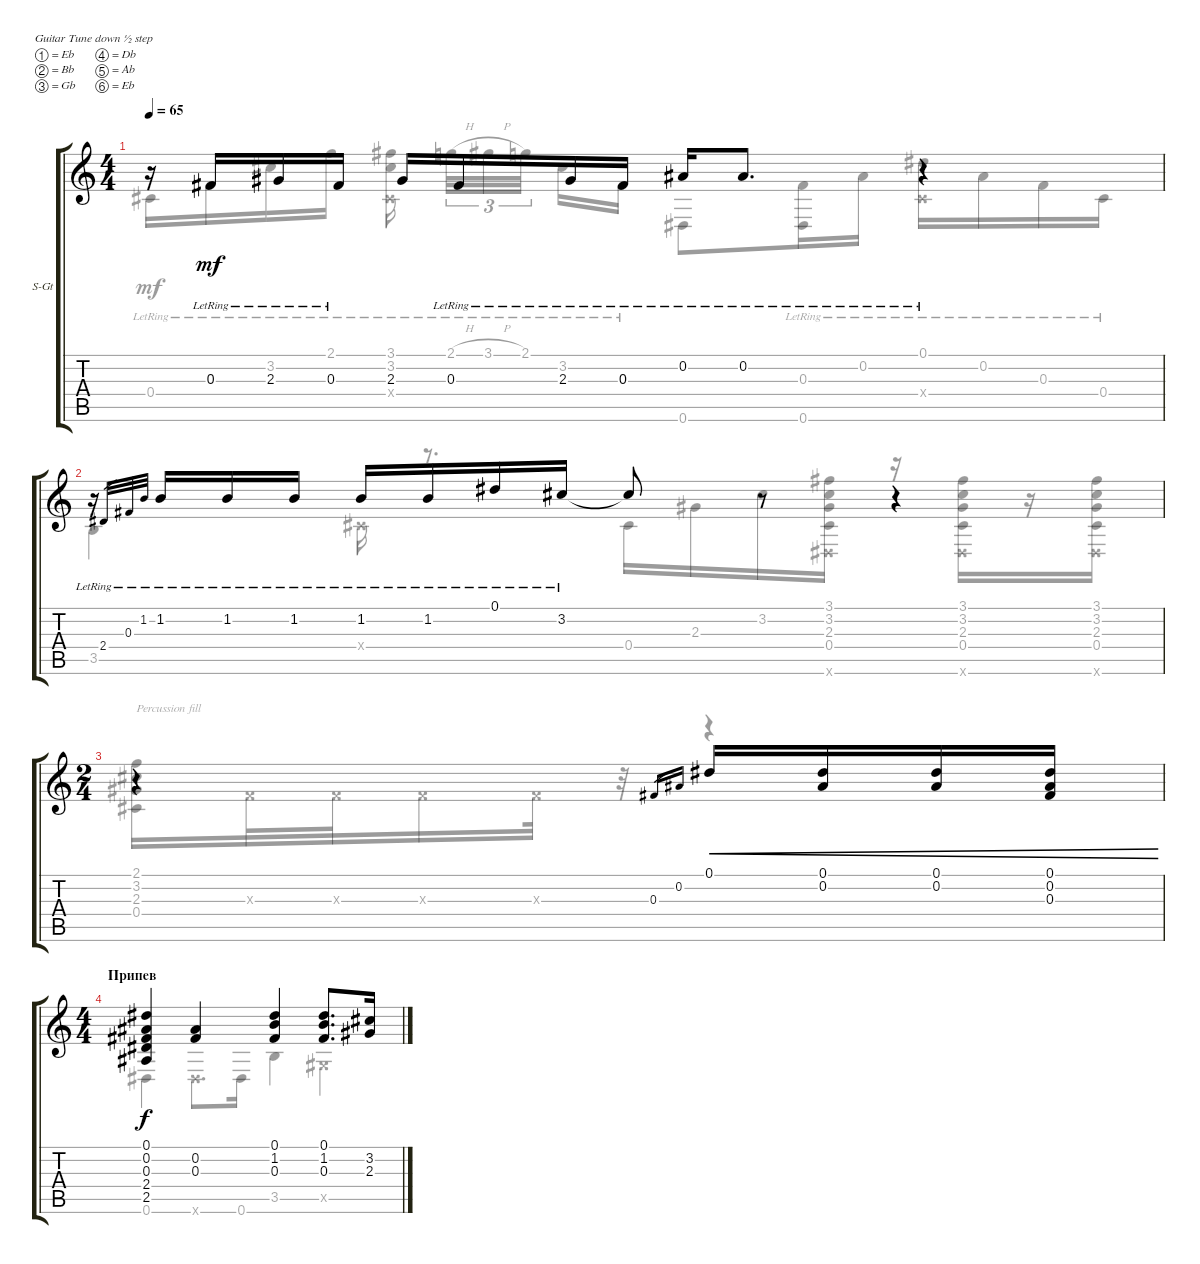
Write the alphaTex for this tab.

\defaultSystemsLayout 4
\bracketExtendMode groupsimilarinstruments
\firstSystemTrackNameOrientation horizontal
\otherSystemsTrackNameOrientation horizontal
\track ("Steel Guitar" "S-Gt") {instrument acousticguitarsteel}
\staff {score tabs}
\tuning (Eb4 Bb3 Gb3 Db3 Ab2 Eb2)
\voice
\ts (4 4)
\tempo 65
\clef g2
\ks c
r.16{dy mf} 0.3{lr}.16 2.3{lr}.16 0.3{lr}.16 2.3.16 0.3{lr}.16 2.3{lr}.16 0.3{lr}.16 0.2{lr}.16 0.2{lr}.8{d} r.4 |
r.16 2.4{lr}.32{gr} 0.3{lr}.32{gr} 1.2{lr}.32{gr} 1.2{lr}.16 1.2{lr}.16 1.2{lr}.16 1.2{lr}.16 1.2{lr}.16 0.1{lr}.16 3.2{lr}.16 3.2{t}.8 r.8 r.4 |
\ts (2 4)
r.4 0.3.16{gr} 0.2.16{gr} 0.1.16{cre} (0.1 0.2).16{cre} (0.1 0.2).16{cre} (0.1 0.2 0.3).16{cre} |
\ts (4 4)
\section ("" "Припев")
(0.1 0.2 0.3 2.5 2.4).4{dy f} (0.2 0.3).4 (0.1 1.2 0.3).4 (1.2 0.3 0.1).8{d} (3.2 2.3).16
\voice
\clef g2
\ottava regular
\simile none
\ks c
0.4{lr}.16{dy mf} 0.3{lr}.16 3.2{lr}.16 2.1{lr}.16 (3.1{lr} 0.4{x} 3.2).16 2.1{h lr}.32{tu (3 2)} 3.1{h lr}.32{tu (3 2)} 2.1{lr}.32{tu (3 2)} 3.2{lr}.16 0.3{lr}.16 0.6.8 (0.6 0.3{lr}).16 0.2{lr}.16 (0.1{lr} 0.4{x}).16 0.2{lr}.16 0.3{lr}.16 0.4{lr}.16 |
3.5.4 0.4{x}.16 r.8{d} 0.4.16 2.3.16 3.2.16 (3.1 3.2 2.3 0.4 0.6{x}).16 r.16 (3.1 3.2 2.3 0.4 0.6{x}).16 r.16 (3.1 3.2 2.3 0.4 0.6{x}).16 |
(2.1 3.2 2.3 0.4).16{txt "Percussion fill"} 0.3{x}.32 0.3{x}.32 0.3{x}.16 0.3{x}.32 r.32 r.4 |
0.6.4{dy f} 0.6{x}.8{d} 0.6.16 3.5.4 0.5{x}.4
